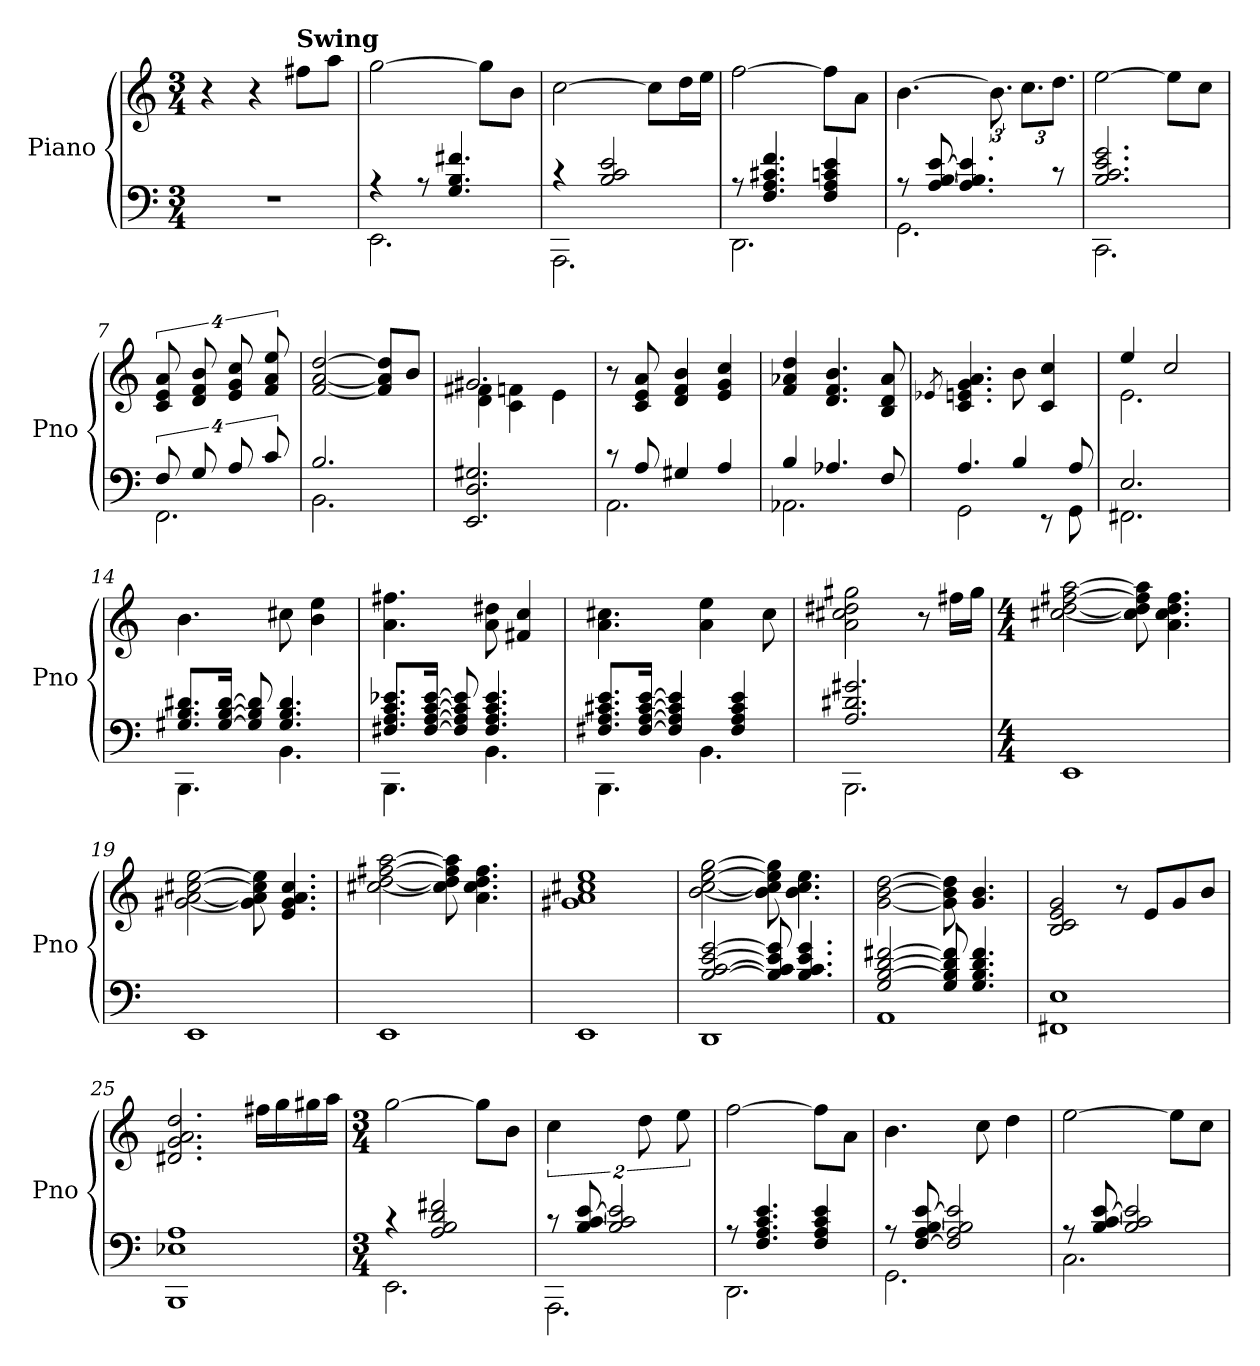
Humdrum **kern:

**kern	**kern
*part1	*part1
*staff2	*staff1
*I"Piano	*
*I'Pno	*
*clefF4	*clefG2
*k[]	*k[]
*M3/4	*M3/4
*MM150	*MM150
=1	=1
2.r	4r
.	4r
!	!LO:TX:a:B:t=Swing
.	8ff#X\L
.	8aa\J
=2	=2
*^	*
4r	2.EE\	[2gg\
8r	.	.
4.G/ 4.B/ 4.f#X/	.	.
.	.	8gg\L]
.	.	8b\J
=3	=3	=3
4r	2.AAA\	[2cc\
2B/ 2c/ 2e/	.	.
.	.	8cc\L]
.	.	16dd\L
.	.	16ee\JJ
=4	=4	=4
8r	2.DD\	[2ff\
4.F/ 4.A/ 4.c#X/ 4.f/	.	.
4F/ 4A/ 4cn/ 4e/	.	8ff\L]
.	.	8a\J
=5	=5	=5
8r	2.GG\	[4.b\
[8A/ [8B/ [8e/	.	.
4.A/] 4.B/] 4.e/]	.	.
.	.	12.b\]
.	.	12.cc\L
8r	.	12.dd\J
=6	=6	=6
2.B/ 2.c/ 2.e/ 2.g/	2.CC\	[2ee\
.	.	8ee\L]
.	.	8cc\J
=7	=7	=7
16%3F/	2.FF\	16%3c/ 16%3e/ 16%3a/
16%3G/	.	16%3d/ 16%3f/ 16%3b/
16%3A/	.	16%3e/ 16%3g/ 16%3cc/
16%3c/	.	16%3f/ 16%3a/ 16%3ee/
=8	=8	=8
2.B/	2.BB\	[2f/ [2a/ [2dd/
.	.	8f/] 8a/] 8dd/]L
.	.	8b/J
*v	*v	*
!!LO:LB:g=z
=9	=9
*	*^
2.EE/ 2.D/ 2.G#X/	2.g#X/	4d\ 4f#X\
.	.	4c\ 4fn\
.	.	4e\
*	*v	*v
=10	=10
*^	*
8r	2.AA\	8r
8A/	.	8c/ 8e/ 8a/
4G#X/	.	4d/ 4f/ 4b/
4A/	.	4e/ 4g/ 4cc/
=11	=11	=11
4B/	2.AA-X\	4f/ 4a-X/ 4dd/
4.A-X/	.	4.d/ 4.f/ 4.b/
8F/	.	8B/ 8d/ 8a-/
=12	=12	=12
.	.	8qe-X/
4.A/	2GG\	4.c/ 4.en/ 4.g/ 4.a/
4B/	.	8b\
.	8r	4c/ 4cc/
8A/	8GG\	.
=13	=13	=13
*	*	*^
2.E/	2.FF#X\	4ee/	2.e\
.	.	2cc/	.
*	*	*v	*v
=14	=14	=14
8.G#X/ 8.B/ 8.d#X/L	4.BBB\	4.b\
[16G#/ [16B/ [16d#/Jk	.	.
8G#/] 8B/] 8d#/]	.	.
4.G#/ 4.B/ 4.d#/	4.BB\	8cc#X\
.	.	4b\ 4ee\
!!LO:LB:g=z
=15	=15	=15
8.F#X/ 8.A/ 8.c/ 8.e-X/L	4.BBB\	4.a\ 4.ff#X\
[16F#/ [16A/ [16c/ [16e-/Jk	.	.
8F#/] 8A/] 8c/] 8e-/]	.	.
4.F#/ 4.A/ 4.c/ 4.e-/	4.BB\	8a\ 8dd#X\
.	.	4f#X/ 4cc/
=16	=16	=16
8.F#X/ 8.A/ 8.c#X/ 8.e/L	4.BBB\	4.a\ 4.cc#X\
[16F#/ [16A/ [16c#/ [16e/Jk	.	.
4F#/] 4A/] 4c#/] 4e/]	.	.
.	4.BB\	4a\ 4ee\
4F#/ 4A/ 4c#/ 4e/	.	.
.	.	8cc#\
=17	=17	=17
2.A/ 2.d#X/ 2.g#X/	2.BBB\	2a\ 2cc#X\ 2dd#X\ 2gg#X\
.	.	8r
.	.	16ff#X\LL
.	.	16gg#\JJ
*v	*v	*
=18	=18
*M4/4	*M4/4
1EE	[2cc#X\ [2dd\ [2ff#X\ [2aa\
.	8cc#\] 8dd\] 8ff#\] 8aa\]
.	4.a\ 4.cc#\ 4.dd\ 4.ff#\
=19	=19
1EE	[2g#X\ [2a\ [2cc#X\ [2ee\
.	8g#\] 8a\] 8cc#\] 8ee\]
.	4.e/ 4.g#/ 4.a/ 4.cc#/
=20	=20
1EE	[2cc#X\ [2dd\ [2ff#X\ [2aa\
.	8cc#\] 8dd\] 8ff#\] 8aa\]
.	4.a\ 4.cc#\ 4.dd\ 4.ff#\
!!LO:LB:g=z
=21	=21
1EE	1g#X 1a 1cc#X 1ee
=22	=22
*^	*
[2B/ [2c/ [2e/ [2g/	1DD	[2b\ [2cc\ [2ee\ [2gg\
8B/] 8c/] 8e/] 8g/]	.	8b\] 8cc\] 8ee\] 8gg\]
4.B/ 4.c/ 4.e/ 4.g/	.	4.b\ 4.cc\ 4.ee\
=23	=23	=23
2G/ [2B/ [2d/ [2f#X/	1AA	[2g\ [2b\ [2dd\
8G/ 8B/] 8d/] 8f#/]	.	8g\] 8b\] 8dd\]
4.G/ 4.B/ 4.d/ 4.f#/	.	4.g/ 4.b/
=24	=24	=24
1E	1FF#X	2B/ 2c/ 2e/ 2g/
.	.	8r
.	.	8e/L
.	.	8g/
.	.	8b/J
=25	=25	=25
1E-X 1A	1BBB	2.d#X/ 2.g/ 2.a/ 2.dd/
.	.	16ff#X\LL
.	.	16gg\
.	.	16gg#X\
.	.	16aa\JJ
=26	=26	=26
*M3/4	*	*M3/4
4r	2.EE\	[2gg\
2A/ 2B/ 2d/ 2f#X/	.	.
.	.	8gg\L]
.	.	8b\J
!!LO:LB:g=z
=27	=27	=27
8r	2.AAA\	8%3cc\
[8B/ [8c/ [8e/	.	.
2B/] 2c/] 2e/]	.	.
.	.	16%3dd\
.	.	16%3ee\
=28	=28	=28
8r	2.DD\	[2ff\
4.F/ 4.A/ 4.c/ 4.e/	.	.
4F/ 4A/ 4c/ 4e/	.	8ff\L]
.	.	8a\J
=29	=29	=29
8r	2.GG\	4.b\
[8F/ [8A/ [8B/ [8e/	.	.
2F/] 2A/] 2B/] 2e/]	.	.
.	.	8cc\
.	.	4dd\
=30	=30	=30
8r	2.C\	[2ee\
[8B/ [8c/ [8e/	.	.
2B/] 2c/] 2e/]	.	.
.	.	8ee\L]
.	.	8cc\J
*v	*v	*
=	=
*-	*-
